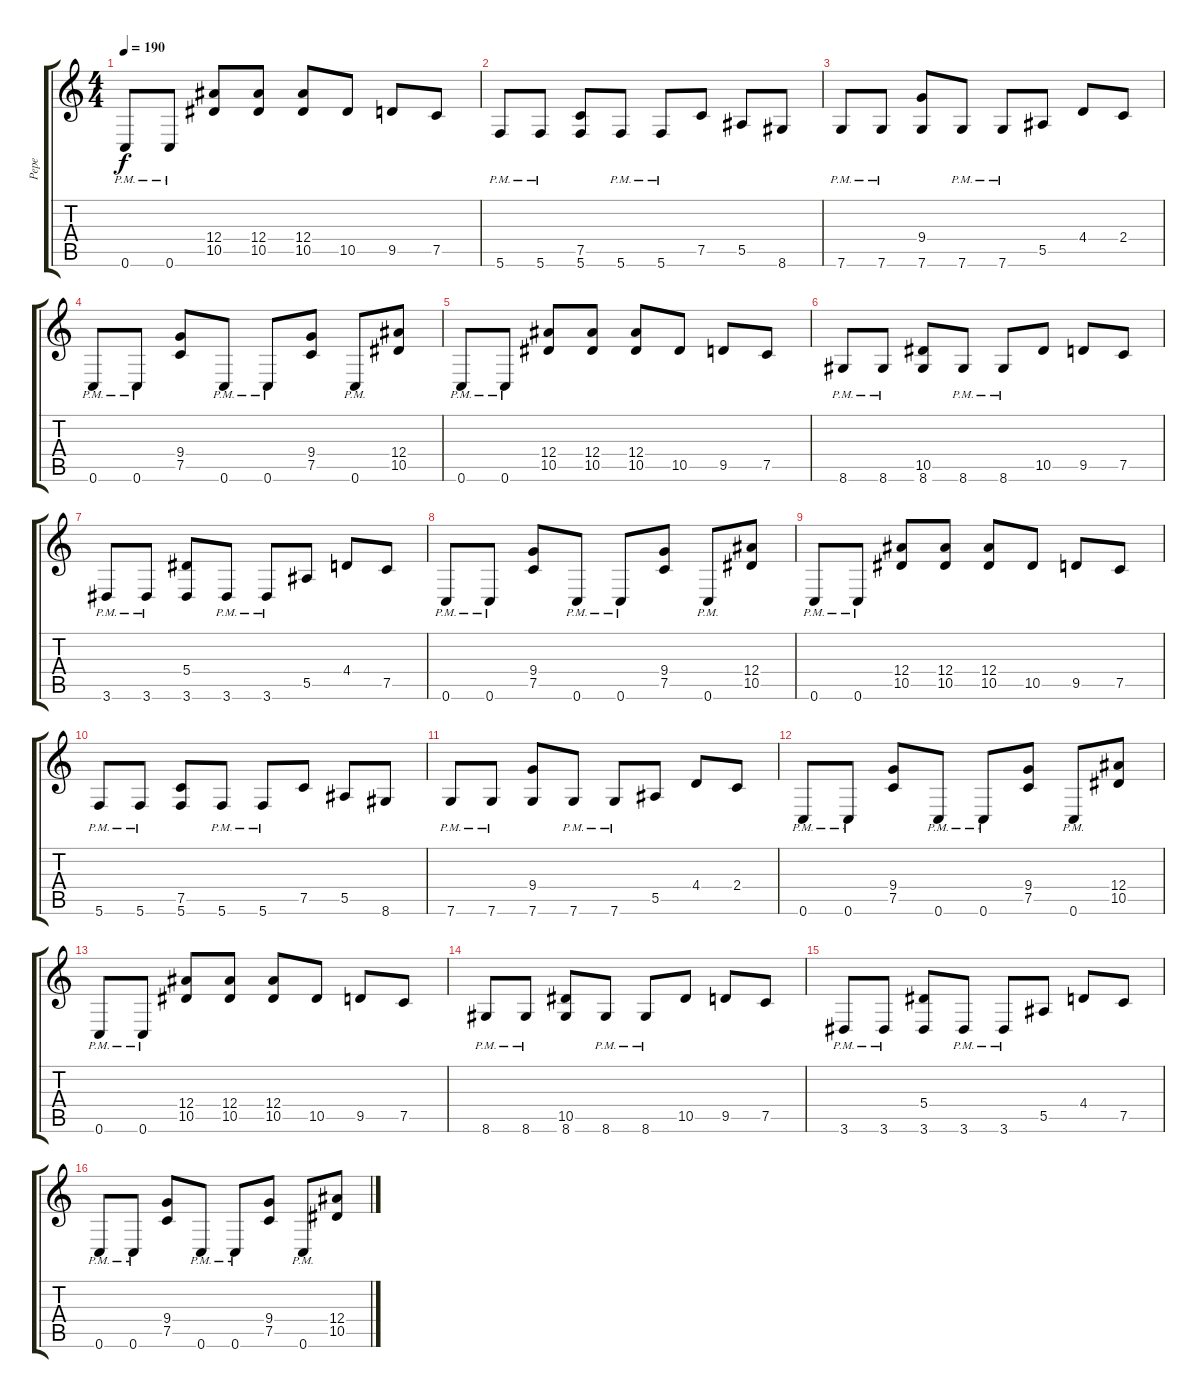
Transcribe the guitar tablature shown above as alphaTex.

\track ("Pepe" "Pepe") {instrument distortionguitar}
\staff {score tabs}
\tuning (C4 G3 Eb3 Bb2 F2 C2) {hide}
\ts (4 4)
\tempo 190
\clef g2
\ks c
0.6{pm}.8{dy f} 0.6{pm}.8 (12.4 10.5).8 (12.4 10.5).8 (12.4 10.5).8 10.5.8 9.5.8 7.5.8 |
5.6{pm}.8 5.6{pm}.8 (7.5 5.6).8 5.6{pm}.8 5.6{pm}.8 7.5.8 5.5.8 8.6.8 |
7.6{pm}.8 7.6{pm}.8 (9.4 7.6).8 7.6{pm}.8 7.6{pm}.8 5.5.8 4.4.8 2.4.8 |
0.6{pm}.8 0.6{pm}.8 (9.4 7.5).8 0.6{pm}.8 0.6{pm}.8 (9.4 7.5).8 0.6{pm}.8 (12.4 10.5).8 |
0.6{pm}.8 0.6{pm}.8 (12.4 10.5).8 (12.4 10.5).8 (12.4 10.5).8 10.5.8 9.5.8 7.5.8 |
8.6{pm}.8 8.6{pm}.8 (10.5 8.6).8 8.6{pm}.8 8.6{pm}.8 10.5.8 9.5.8 7.5.8 |
3.6{pm}.8 3.6{pm}.8 (5.4 3.6).8 3.6{pm}.8 3.6{pm}.8 5.5.8 4.4.8 7.5.8 |
0.6{pm}.8 0.6{pm}.8 (9.4 7.5).8 0.6{pm}.8 0.6{pm}.8 (9.4 7.5).8 0.6{pm}.8 (12.4 10.5).8 |
0.6{pm}.8 0.6{pm}.8 (12.4 10.5).8 (12.4 10.5).8 (12.4 10.5).8 10.5.8 9.5.8 7.5.8 |
5.6{pm}.8 5.6{pm}.8 (7.5 5.6).8 5.6{pm}.8 5.6{pm}.8 7.5.8 5.5.8 8.6.8 |
7.6{pm}.8 7.6{pm}.8 (9.4 7.6).8 7.6{pm}.8 7.6{pm}.8 5.5.8 4.4.8 2.4.8 |
0.6{pm}.8 0.6{pm}.8 (9.4 7.5).8 0.6{pm}.8 0.6{pm}.8 (9.4 7.5).8 0.6{pm}.8 (12.4 10.5).8 |
0.6{pm}.8 0.6{pm}.8 (12.4 10.5).8 (12.4 10.5).8 (12.4 10.5).8 10.5.8 9.5.8 7.5.8 |
8.6{pm}.8 8.6{pm}.8 (10.5 8.6).8 8.6{pm}.8 8.6{pm}.8 10.5.8 9.5.8 7.5.8 |
3.6{pm}.8 3.6{pm}.8 (5.4 3.6).8 3.6{pm}.8 3.6{pm}.8 5.5.8 4.4.8 7.5.8 |
0.6{pm}.8 0.6{pm}.8 (9.4 7.5).8 0.6{pm}.8 0.6{pm}.8 (9.4 7.5).8 0.6{pm}.8 (12.4 10.5).8
